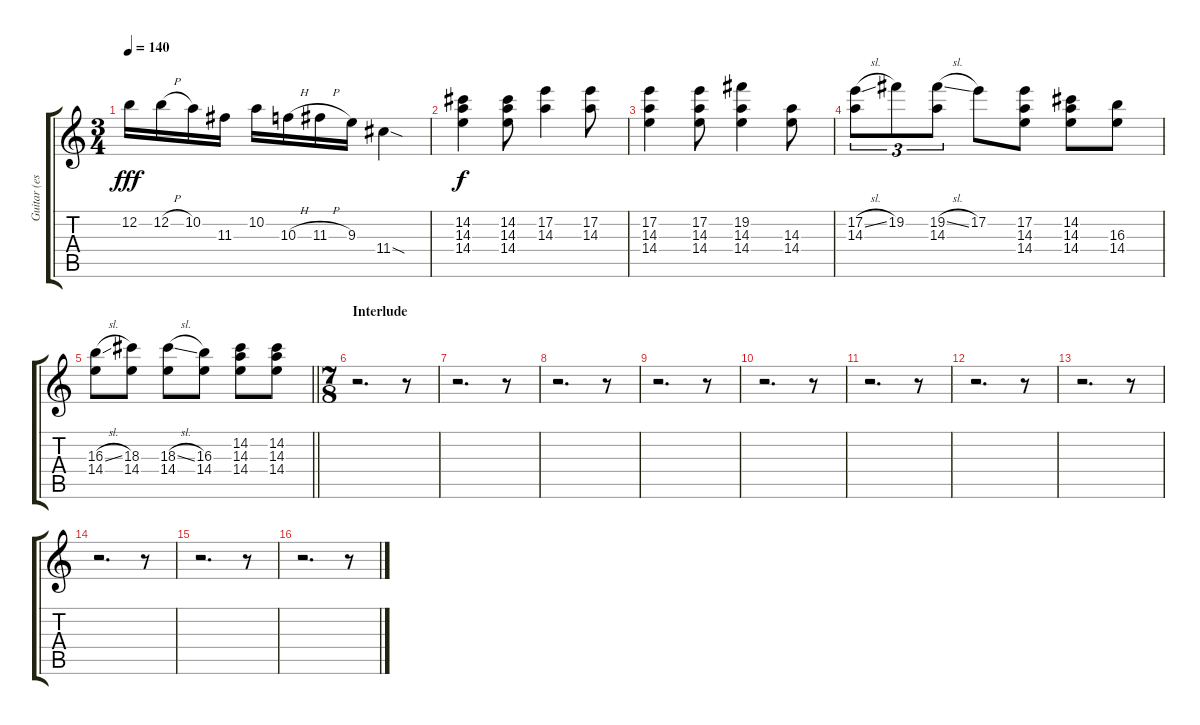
\track ("Guitar (es-175)" "Guitar (es") {instrument electricguitarjazz}
\staff {score tabs}
\tuning (E4 B3 G3 D3 A2 E2) {hide}
\ts (3 4)
\tempo 140
\clef g2
\ks c
12.2.16{dy fff} 12.2{h}.16 10.2.16 11.3.16 10.2.16 10.3{h}.16 11.3{h}.16 9.3.16 11.4{sod}.4 |
(14.2 14.3 14.4).4{dy f} (14.2 14.3 14.4).8 (17.2 14.3).4 (17.2 14.3).8 |
(17.2 14.3 14.4).4 (17.2 14.3 14.4).8 (19.2 14.3 14.4).4 (14.3 14.4).8 |
(17.2{sl} 14.3).8{tu (3 2)} 19.2.8{tu (3 2)} (19.2{sl} 14.3).8{tu (3 2)} 17.2.8 (17.2 14.3 14.4).8 (14.2 14.3 14.4).8 (16.3 14.4).8 |
\barLineRight lightlight
(16.3{sl} 14.4).8 (18.3 14.4).8 (18.3{sl} 14.4).8 (16.3 14.4).8 (14.2 14.3 14.4).8 (14.2 14.3 14.4).8 |
\ts (7 8)
\section ("" "Interlude")
r.2{d} r.8 |
r.2{d} r.8 |
r.2{d} r.8 |
r.2{d} r.8 |
r.2{d} r.8 |
r.2{d} r.8 |
r.2{d} r.8 |
r.2{d} r.8 |
r.2{d} r.8 |
r.2{d} r.8 |
r.2{d} r.8
